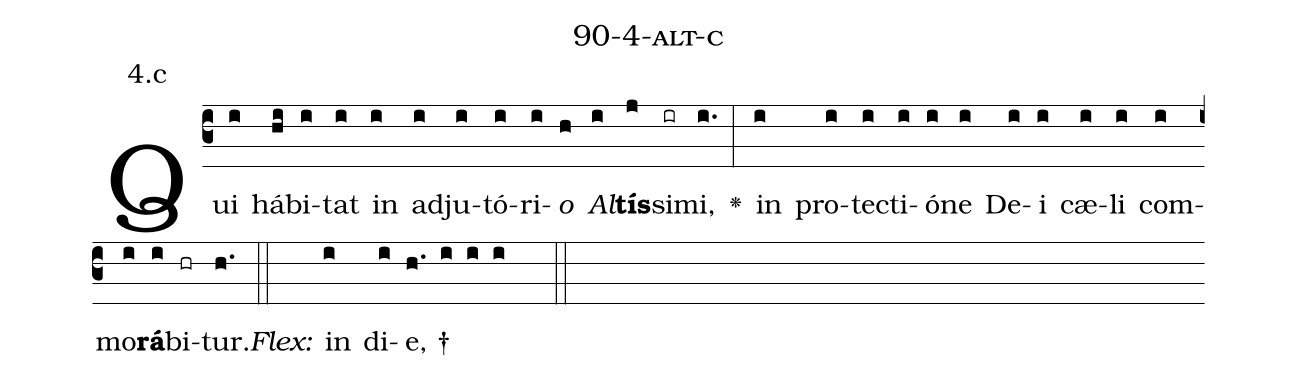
name: 90-4-alt-c;
annotation: 4.c;
%%
(c3)Qui(i) há(hi)bi(i)tat(i) in(i) ad(i)ju(i)tó(i)ri(i)<i>o</i>(h) <i>Al</i>(i)<b>tís</b>(j)si(ir)mi,(i.) <v>\greheightstar</v>(:) in(i) pro(i)tec(i)ti(i)ó(i)ne(i) De(i)i(i) cæ(i)li(i) com(i)mo(i)<b>rá</b>(i)bi(hr)tur.(h.) (::)
<i>Flex:</i>()  in(i) di(i)e, †(h. i i i  ::)

%E(i) u(i) o(i) u(i) a(i) e.(h.) (::)
